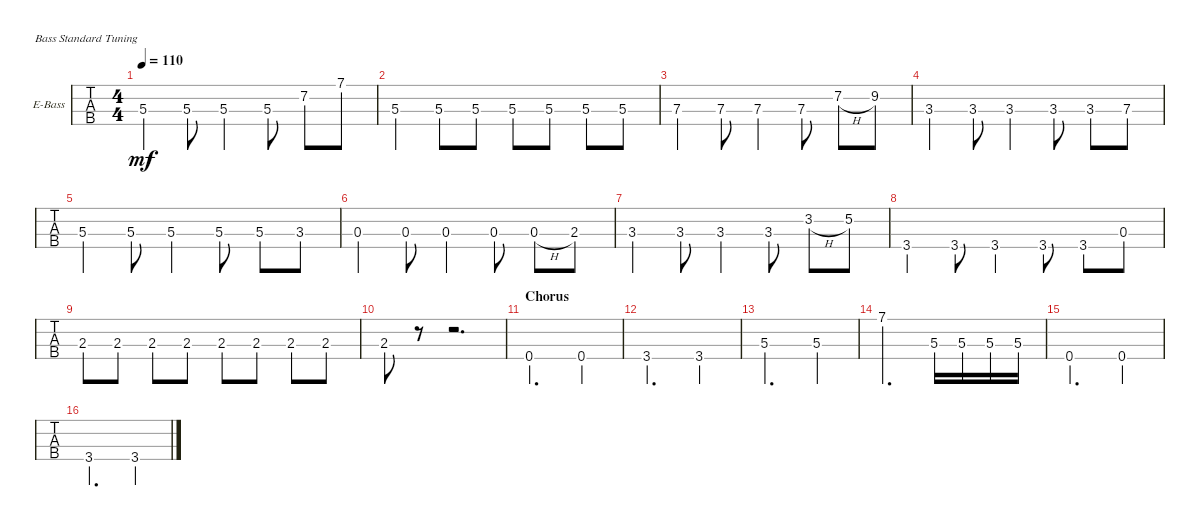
\defaultSystemsLayout 4
\bracketExtendMode groupsimilarinstruments
\firstSystemTrackNameOrientation horizontal
\otherSystemsTrackNameOrientation horizontal
\track ("Akshay" "E-Bass") {instrument electricbassfinger}
\staff {tabs}
\tuning (G2 D2 A1 E1)
\ts (4 4)
\tempo 110
\clef f4
\ks c
5.3.4{dy mf} 5.3.8 5.3.4 5.3.8 7.2.8 7.1.8 |
5.3.4 5.3.8 5.3.8 5.3.8 5.3.8 5.3.8 5.3.8 |
7.3.4 7.3.8 7.3.4 7.3.8 7.2{h}.8 9.2.8 |
3.3.4 3.3.8 3.3.4 3.3.8 3.3.8 7.3.8 |
5.3.4 5.3.8 5.3.4 5.3.8 5.3.8 3.3.8 |
0.3.4 0.3.8 0.3.4 0.3.8 0.3{h}.8 2.3.8 |
3.3.4 3.3.8 3.3.4 3.3.8 3.2{h}.8 5.2.8 |
3.4.4 3.4.8 3.4.4 3.4.8 3.4.8 0.3.8 |
2.3.8 2.3.8 2.3.8 2.3.8 2.3.8 2.3.8 2.3.8 2.3.8 |
2.3.8 r.8 r.2{d} |
\section ("" "Chorus")
0.4.2{d} 0.4.4 |
3.4.2{d} 3.4.4 |
5.3.2{d} 5.3.4 |
7.1.2{d} 5.3.16 5.3.16 5.3.16 5.3.16 |
0.4.2{d} 0.4.4 |
3.4.2{d} 3.4.4
